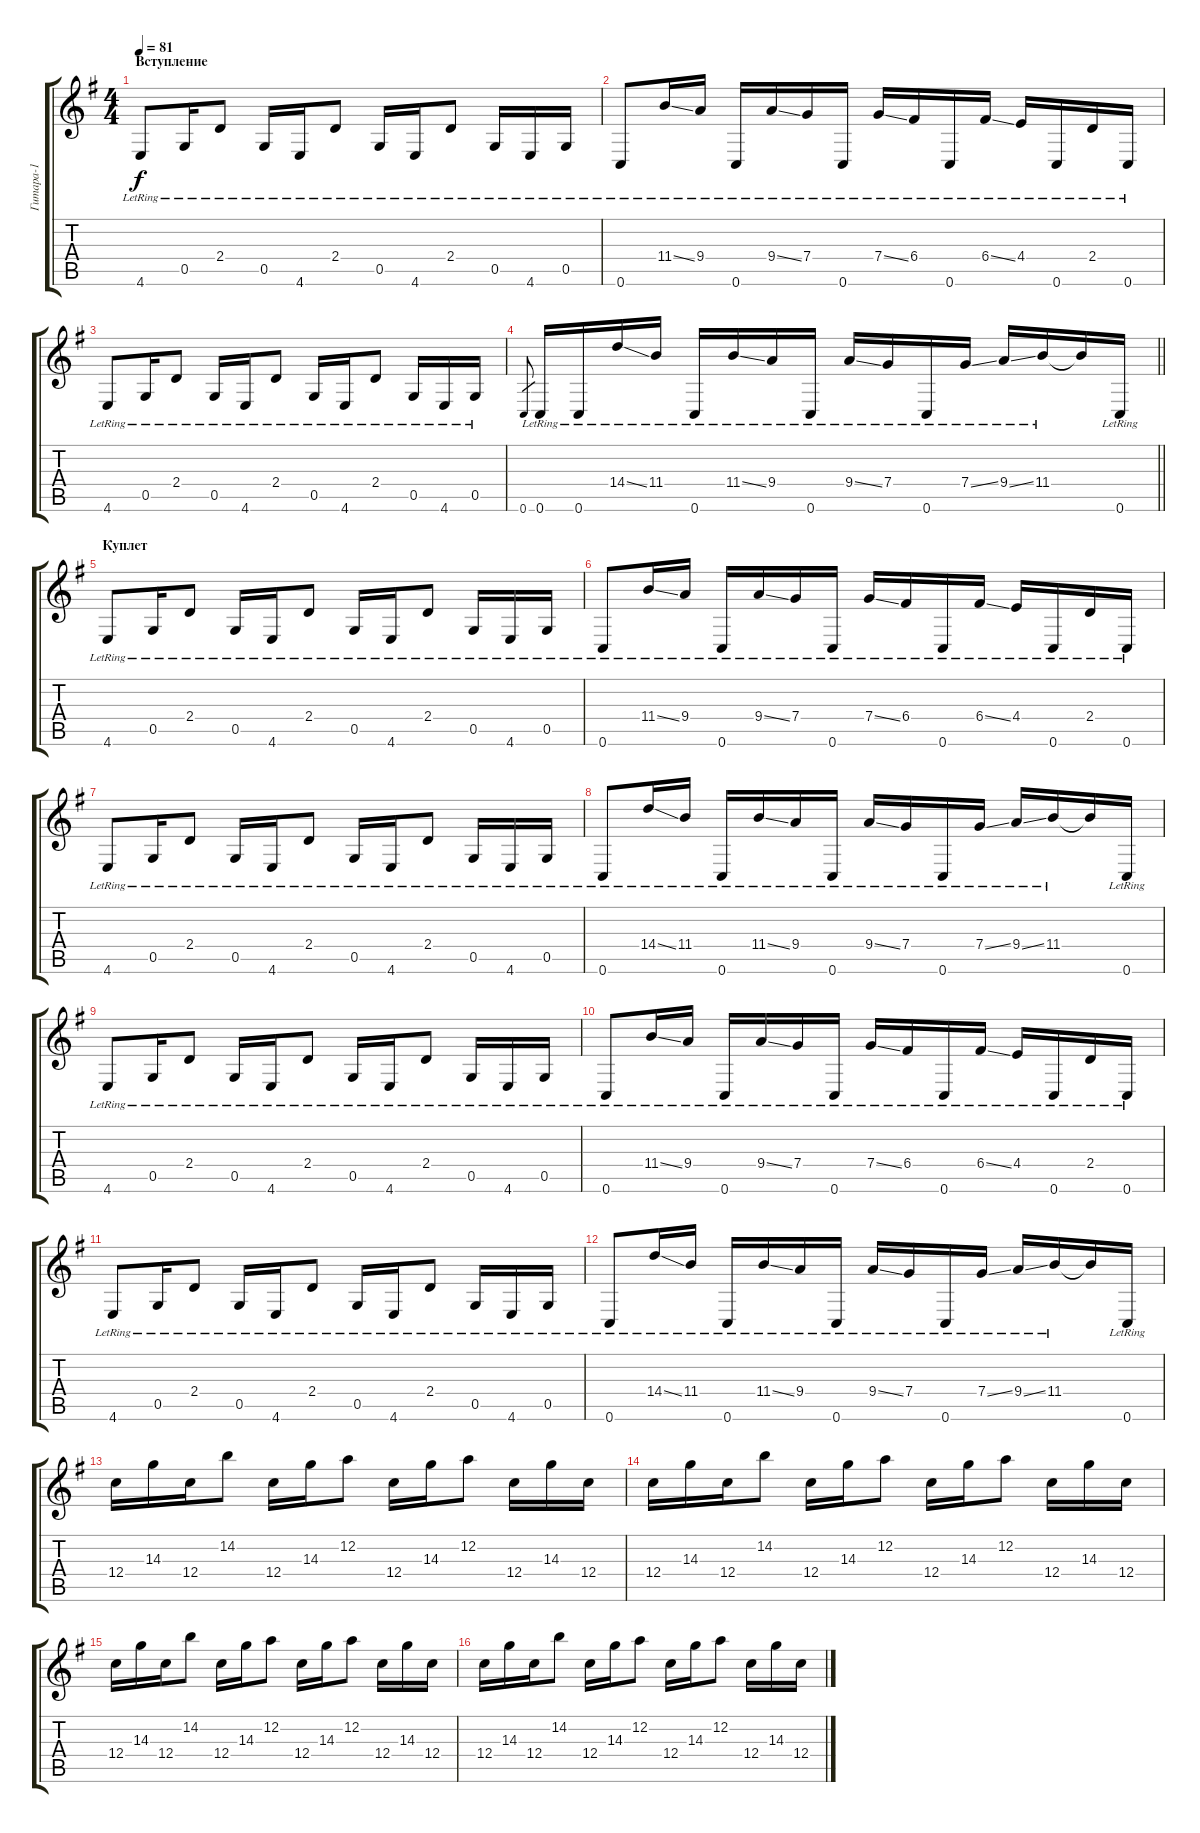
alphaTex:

\track ("Гитара-1" "Гитара-1") {instrument electricguitarclean}
\staff {score tabs}
\tuning (D4 A3 F3 C3 G2 C2) {hide}
\ts (4 4)
\section ("" "Вступление")
\tempo 81
\clef g2
\ks eminor
4.6{lr}.8{dy f instrument electricguitarclean} 0.5{lr}.16 2.4{lr}.8 0.5{lr}.16 4.6{lr}.16 2.4{lr}.8 0.5{lr}.16 4.6{lr}.16 2.4{lr}.8 0.5{lr}.16 4.6{lr}.16 0.5{lr}.16 |
0.6{lr}.8 11.4{ss lr}.16 9.4{lr}.16 0.6{lr}.16 9.4{ss lr}.16 7.4{lr}.16 0.6{lr}.16 7.4{ss lr}.16 6.4{lr}.16 0.6{lr}.16 6.4{ss lr}.16 4.4{lr}.16 0.6{lr}.16 2.4{lr}.16 0.6{lr}.16 |
4.6{lr}.8 0.5{lr}.16 2.4{lr}.8 0.5{lr}.16 4.6{lr}.16 2.4{lr}.8 0.5{lr}.16 4.6{lr}.16 2.4{lr}.8 0.5{lr}.16 4.6{lr}.16 0.5{lr}.16 |
\barLineRight lightlight
0.6.8{gr} 0.6{lr}.16 0.6{lr}.16 14.4{ss lr}.16 11.4{lr}.16 0.6{lr}.16 11.4{ss lr}.16 9.4{lr}.16 0.6{lr}.16 9.4{ss lr}.16 7.4{lr}.16 0.6{lr}.16 7.4{ss lr}.16 9.4{ss lr}.16 11.4{lr}.16 11.4{t}.16 0.6{lr}.16 |
\section ("" "Куплет")
4.6{lr}.8 0.5{lr}.16 2.4{lr}.8 0.5{lr}.16 4.6{lr}.16 2.4{lr}.8 0.5{lr}.16 4.6{lr}.16 2.4{lr}.8 0.5{lr}.16 4.6{lr}.16 0.5{lr}.16 |
0.6{lr}.8 11.4{ss lr}.16 9.4{lr}.16 0.6{lr}.16 9.4{ss lr}.16 7.4{lr}.16 0.6{lr}.16 7.4{ss lr}.16 6.4{lr}.16 0.6{lr}.16 6.4{ss lr}.16 4.4{lr}.16 0.6{lr}.16 2.4{lr}.16 0.6{lr}.16 |
4.6{lr}.8 0.5{lr}.16 2.4{lr}.8 0.5{lr}.16 4.6{lr}.16 2.4{lr}.8 0.5{lr}.16 4.6{lr}.16 2.4{lr}.8 0.5{lr}.16 4.6{lr}.16 0.5{lr}.16 |
0.6{lr}.8 14.4{ss lr}.16 11.4{lr}.16 0.6{lr}.16 11.4{ss lr}.16 9.4{lr}.16 0.6{lr}.16 9.4{ss lr}.16 7.4{lr}.16 0.6{lr}.16 7.4{ss lr}.16 9.4{ss lr}.16 11.4{lr}.16 11.4{t}.16 0.6{lr}.16 |
4.6{lr}.8 0.5{lr}.16 2.4{lr}.8 0.5{lr}.16 4.6{lr}.16 2.4{lr}.8 0.5{lr}.16 4.6{lr}.16 2.4{lr}.8 0.5{lr}.16 4.6{lr}.16 0.5{lr}.16 |
0.6{lr}.8 11.4{ss lr}.16 9.4{lr}.16 0.6{lr}.16 9.4{ss lr}.16 7.4{lr}.16 0.6{lr}.16 7.4{ss lr}.16 6.4{lr}.16 0.6{lr}.16 6.4{ss lr}.16 4.4{lr}.16 0.6{lr}.16 2.4{lr}.16 0.6{lr}.16 |
4.6{lr}.8 0.5{lr}.16 2.4{lr}.8 0.5{lr}.16 4.6{lr}.16 2.4{lr}.8 0.5{lr}.16 4.6{lr}.16 2.4{lr}.8 0.5{lr}.16 4.6{lr}.16 0.5{lr}.16 |
0.6{lr}.8 14.4{ss lr}.16 11.4{lr}.16 0.6{lr}.16 11.4{ss lr}.16 9.4{lr}.16 0.6{lr}.16 9.4{ss lr}.16 7.4{lr}.16 0.6{lr}.16 7.4{ss lr}.16 9.4{ss lr}.16 11.4{lr}.16 11.4{t}.16 0.6{lr}.16 |
12.4.16 14.3.16 12.4.16 14.2.8 12.4.16 14.3.16 12.2.8 12.4.16 14.3.16 12.2.8 12.4.16 14.3.16 12.4.16 |
12.4.16 14.3.16 12.4.16 14.2.8 12.4.16 14.3.16 12.2.8 12.4.16 14.3.16 12.2.8 12.4.16 14.3.16 12.4.16 |
12.4.16 14.3.16 12.4.16 14.2.8 12.4.16 14.3.16 12.2.8 12.4.16 14.3.16 12.2.8 12.4.16 14.3.16 12.4.16 |
12.4.16 14.3.16 12.4.16 14.2.8 12.4.16 14.3.16 12.2.8 12.4.16 14.3.16 12.2.8 12.4.16 14.3.16 12.4.16
